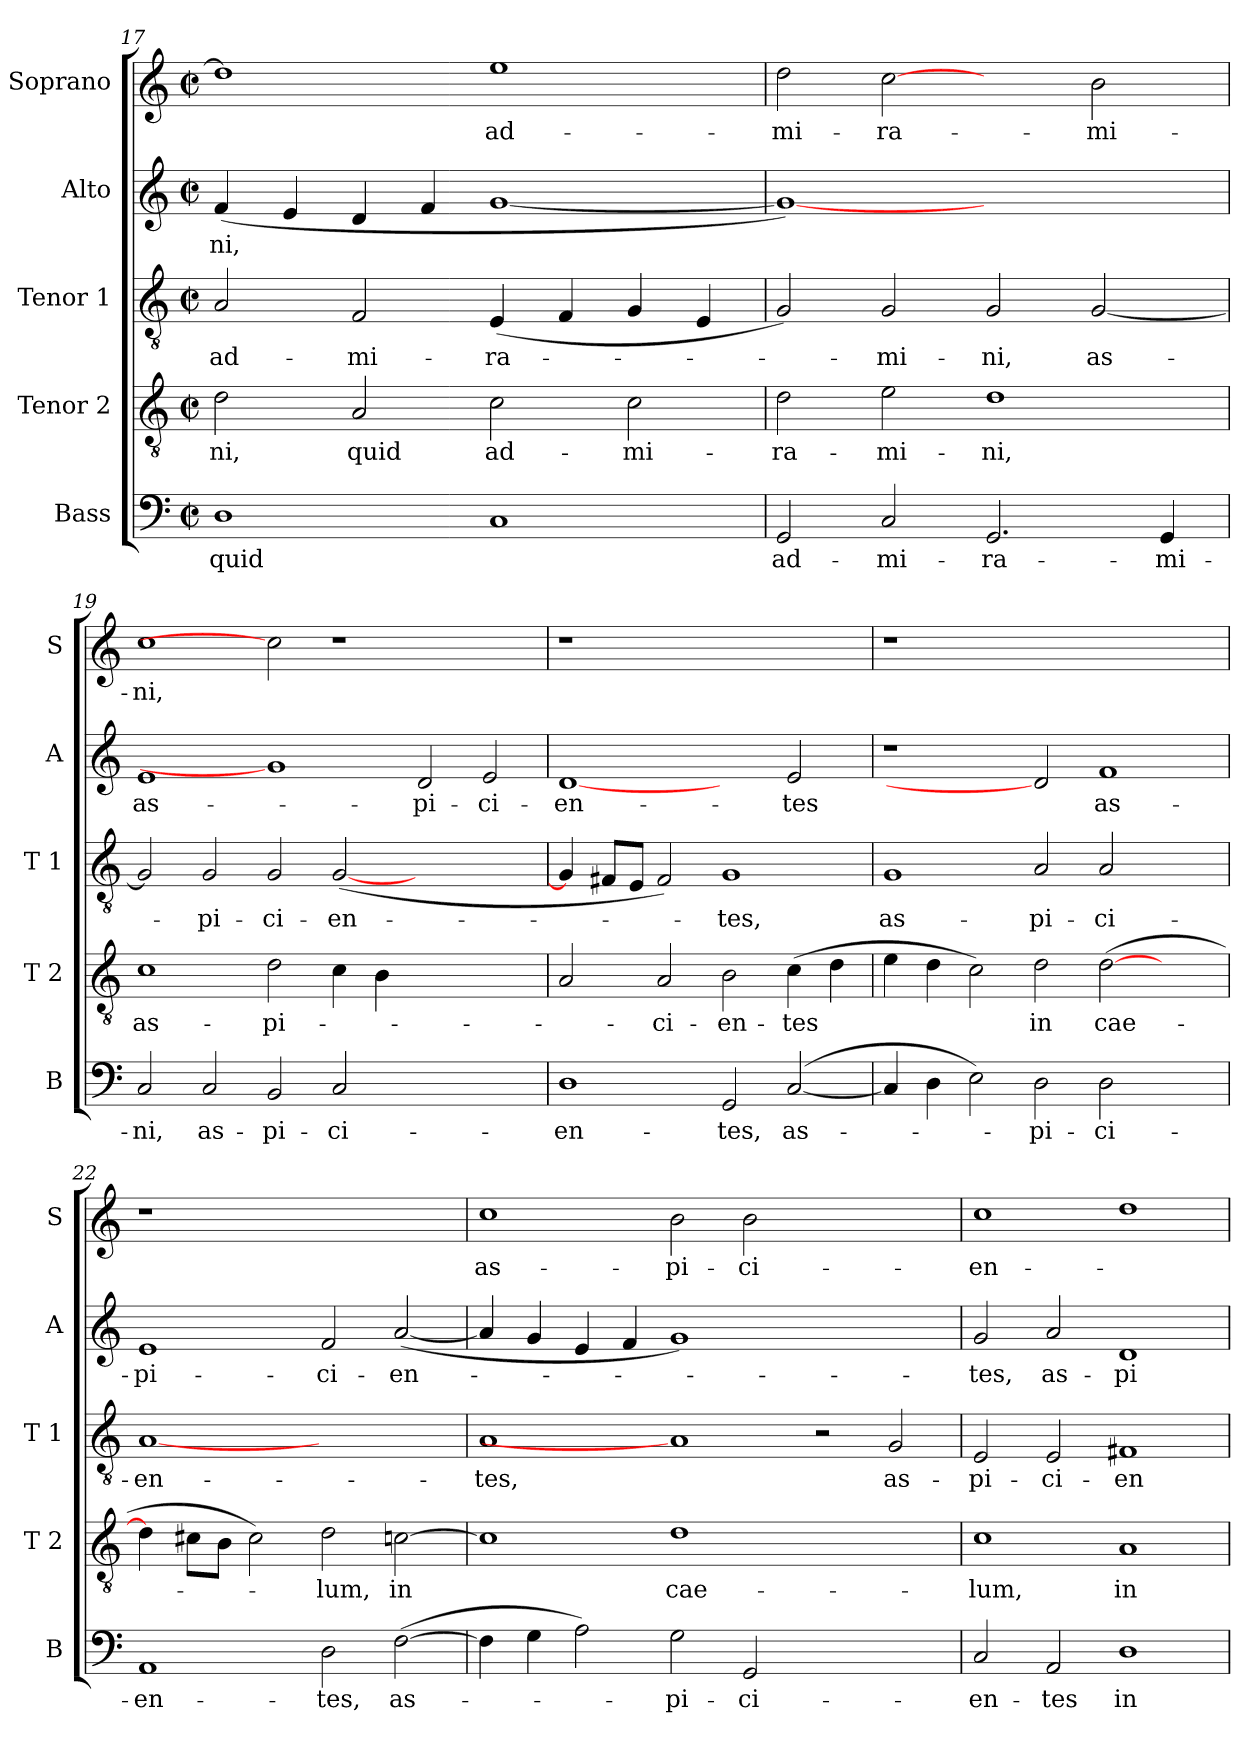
**kern	**text	**kern	**text	**kern	**text	**kern	**text	**kern	**text
*part5	*part5	*part4	*part4	*part3	*part3	*part2	*part2	*part1	*part1
*staff5	*staff5	*staff4	*staff4	*staff3	*staff3	*staff2	*staff2	*staff1	*staff1
*I"Bass	*	*I"Tenor 2	*	*I"Tenor 1	*	*I"Alto	*	*I"Soprano	*
*I'B	*	*I'T 2	*	*I'T 1	*	*I'A	*	*I'S	*
!!LO:LB:g=z
*clefF4	*	*clefGv2	*	*clefGv2	*	*clefG2	*	*clefG2	*
*k[]	*	*k[]	*	*k[]	*	*k[]	*	*k[]	*
*C:	*	*C:	*	*C:	*	*C:	*	*C:	*
*M2/2	*	*M2/2	*	*M2/2	*	*M2/2	*	*M2/2	*
*met(c|)	*	*met(c|)	*	*met(c|)	*	*met(c|)	*	*met(c|)	*
=17	=17	=17	=17	=17	=17	=17	=17	=17	=17
!	!LO:LY:b	!	!LO:LY:b	!	!LO:LY:b	!	!LO:LY:b	!	!
1D	quid	2d\	-ni,	2A/	ad-	(<4f/	-ni,	1dd]	.
.	.	.	.	.	.	4e/	.	.	.
!	!	!	!LO:LY:b	!	!LO:LY:b	!	!	!	!
.	.	2A/	quid	2F/	-mi-	4d/	.	.	.
.	.	.	.	.	.	4f/	.	.	.
!	!	!	!LO:LY:b	!	!LO:LY:b	!	!	!	!LO:LY:b
1C	.	2c\	ad-	(<4E/	-ra-	[1g	.	1ee	ad-
.	.	.	.	4F/	.	.	.	.	.
!	!	!	!LO:LY:b	!	!	!	!	!	!
.	.	2c\	-mi-	4G/	.	.	.	.	.
.	.	.	.	4E/	.	.	.	.	.
=18	=18	=18	=18	=18	=18	=18	=18	=18	=18
!	!LO:LY:b	!	!LO:LY:b	!	!	!	!	!	!LO:LY:b
2GG/	ad-	2d\	-ra-	2G/)	.	1g_)	.	2dd\	-mi-
!	!LO:LY:b	!	!LO:LY:b	!	!LO:LY:b	!	!	!	!LO:LY:b
2C/	-mi-	2e\	-mi-	2G/	-mi-	.	.	[2cc	-ra-
!	!LO:LY:b	!	!LO:LY:b	!	!LO:LY:b	!	!	!	!
2.GG/	-ra-	1d	-ni,	2G/	-ni,	1ryy	.	2ryy	.
!	!	!	!	!	!LO:LY:b	!	!	!	!LO:LY:b
.	.	.	.	[2G/	as-	.	.	2b\	-mi-
!	!LO:LY:b	!	!	!	!	!	!	!	!
4GG/	-mi-	.	.	.	.	.	.	.	.
=19	=19	=19	=19	=19	=19	=19	=19	=19	=19
!	!LO:LY:b	!	!LO:LY:b	!	!	!	!LO:LY:b	!	!LO:LY:b
2C/	-ni,	1c	as-	2G/]	.	1e	as-	1cc	-ni,
!	!LO:LY:b	!	!	!	!LO:LY:b	!	!	!	!
2C/	as-	.	.	2G/	-pi-	.	.	.	.
!	!LO:LY:b	!	!LO:LY:b	!	!LO:LY:b	!	!	!	!
2BB/	-pi-	2d\	-pi-	2G/	-ci-	1g]	.	2cc]	.
!	!LO:LY:b	!	!	!	!LO:LY:b	!	!	!	!
2C/	-ci-	4c\	.	(<[2G/	-en-	.	.	1r	.
.	.	4B\	.	.	.	.	.	.	.
!	!	!	!	!	!	!	!LO:LY:b	!	!
1ryy	.	1ryy	.	1ryy	.	2d/	-pi-	.	.
!	!	!	!	!	!	!	!LO:LY:b	!	!
.	.	.	.	.	.	2e/	-ci-	2ryy	.
=20	=20	=20	=20	=20	=20	=20	=20	=20	=20
!	!LO:LY:b	!	!	!	!	!	!LO:LY:b	!	!
1D	-en-	2A/	.	4G/]	.	[1d	-en-	1r	.
.	.	.	.	8F#X/L	.	.	.	.	.
.	.	.	.	8E/J	.	.	.	.	.
!	!	!	!LO:LY:b	!	!	!	!	!	!
.	.	2A/	-ci-	2F#/)	.	.	.	.	.
!	!LO:LY:b	!	!LO:LY:b	!	!LO:LY:b	!	!	!	!
2GG/	-tes,	2B\	-en-	1G	-tes,	2ryy	.	1ryy	.
!	!LO:LY:b	!	!LO:LY:b	!	!	!	!LO:LY:b	!	!
([2C/	as-	(>4c\	-tes	.	.	2e/	-tes	.	.
.	.	4d\	.	.	.	.	.	.	.
=21	=21	=21	=21	=21	=21	=21	=21	=21	=21
!	!	!	!	!	!LO:LY:b	!	!	!	!
4C/]	.	4e\	.	1G	as-	1r	.	1r	.
4D\	.	4d\	.	.	.	.	.	.	.
2E\)	.	2c\)	.	.	.	.	.	.	.
!	!LO:LY:b	!	!LO:LY:b	!	!LO:LY:b	!	!	!	!
2D\	-pi-	2d\	in	2A/	-pi-	2d]	.	1.ryy	.
!	!LO:LY:b	!	!LO:LY:b	!	!LO:LY:b	!	!LO:LY:b	!	!
2D\	-ci-	(>[2d\	cae-	2A/	-ci-	1f	as-	.	.
2ryy	.	2ryy	.	2ryy	.	.	.	.	.
!!LO:LB:g=z
=22	=22	=22	=22	=22	=22	=22	=22	=22	=22
!	!LO:LY:b	!	!	!	!LO:LY:b	!	!LO:LY:b	!	!
1AA	-en-	4d\]	.	[1A	-en-	1e	-pi-	1r	.
.	.	8c#X\L	.	.	.	.	.	.	.
.	.	8B\J	.	.	.	.	.	.	.
.	.	2c#\)	.	.	.	.	.	.	.
!	!LO:LY:b	!	!LO:LY:b	!	!	!	!LO:LY:b	!	!
2D\	-tes,	2d\	-lum,	1ryy	.	2f/	-ci-	1ryy	.
!	!LO:LY:b	!	!LO:LY:b	!	!	!	!LO:LY:b	!	!
(>[2F\	as-	[2cn\	in	.	.	(<[2a/	-en-	.	.
=23	=23	=23	=23	=23	=23	=23	=23	=23	=23
!	!	!	!	!	!LO:LY:b	!	!	!	!LO:LY:b
4F\]	.	1c]	.	1A	-tes,	4a/]	.	1cc	as-
4G\	.	.	.	.	.	4g/	.	.	.
2A\)	.	.	.	.	.	4e/	.	.	.
.	.	.	.	.	.	4f/	.	.	.
!	!LO:LY:b	!	!LO:LY:b	!	!	!	!	!	!LO:LY:b
2G\	-pi-	1d	cae-	1A]	.	1g)	.	2b\	-pi-
!	!LO:LY:b	!	!	!	!	!	!	!	!LO:LY:b
2GG/	-ci-	.	.	.	.	.	.	2b\	-ci-
1ryy	.	1ryy	.	2r	.	1ryy	.	1ryy	.
!	!	!	!	!	!LO:LY:b	!	!	!	!
.	.	.	.	2G/	as-	.	.	.	.
=24	=24	=24	=24	=24	=24	=24	=24	=24	=24
!	!LO:LY:b	!	!LO:LY:b	!	!LO:LY:b	!	!LO:LY:b	!	!LO:LY:b
2C/	-en-	1c	-lum,	2E/	-pi-	2g/	-tes,	1cc	-en-
!	!LO:LY:b	!	!	!	!LO:LY:b	!	!LO:LY:b	!	!
2AA/	-tes	.	.	2E/	-ci-	2a/	as-	.	.
!	!LO:LY:b	!	!LO:LY:b	!	!LO:LY:b	!	!LO:LY:b	!	!
1D	in	1A	in	1F#X	-en-	1d	-pi-	1dd	.
=	=	=	=	=	=	=	=	=	=
*-	*-	*-	*-	*-	*-	*-	*-	*-	*-
